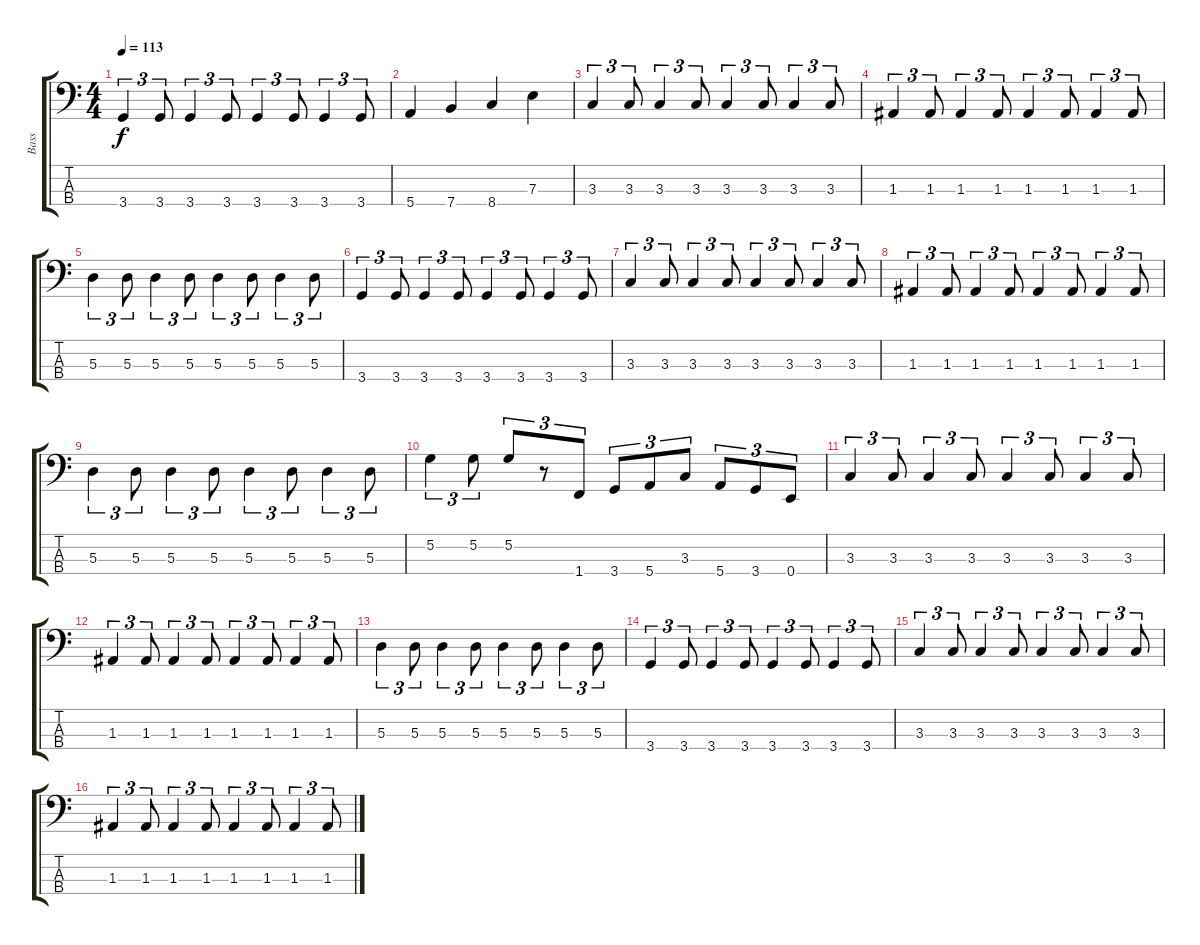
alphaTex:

\track ("Bass" "Bass") {instrument electricbasspick}
\staff {score tabs}
\tuning (G2 D2 A1 E1) {hide}
\ts (4 4)
\tempo 113
\clef f4
\ks c
3.4.4{tu (3 2) dy f} 3.4.8{tu (3 2)} 3.4.4{tu (3 2)} 3.4.8{tu (3 2)} 3.4.4{tu (3 2)} 3.4.8{tu (3 2)} 3.4.4{tu (3 2)} 3.4.8{tu (3 2)} |
5.4.4 7.4.4 8.4.4 7.3.4 |
3.3.4{tu (3 2)} 3.3.8{tu (3 2)} 3.3.4{tu (3 2)} 3.3.8{tu (3 2)} 3.3.4{tu (3 2)} 3.3.8{tu (3 2)} 3.3.4{tu (3 2)} 3.3.8{tu (3 2)} |
1.3.4{tu (3 2)} 1.3.8{tu (3 2)} 1.3.4{tu (3 2)} 1.3.8{tu (3 2)} 1.3.4{tu (3 2)} 1.3.8{tu (3 2)} 1.3.4{tu (3 2)} 1.3.8{tu (3 2)} |
5.3.4{tu (3 2)} 5.3.8{tu (3 2)} 5.3.4{tu (3 2)} 5.3.8{tu (3 2)} 5.3.4{tu (3 2)} 5.3.8{tu (3 2)} 5.3.4{tu (3 2)} 5.3.8{tu (3 2)} |
3.4.4{tu (3 2)} 3.4.8{tu (3 2)} 3.4.4{tu (3 2)} 3.4.8{tu (3 2)} 3.4.4{tu (3 2)} 3.4.8{tu (3 2)} 3.4.4{tu (3 2)} 3.4.8{tu (3 2)} |
3.3.4{tu (3 2)} 3.3.8{tu (3 2)} 3.3.4{tu (3 2)} 3.3.8{tu (3 2)} 3.3.4{tu (3 2)} 3.3.8{tu (3 2)} 3.3.4{tu (3 2)} 3.3.8{tu (3 2)} |
1.3.4{tu (3 2)} 1.3.8{tu (3 2)} 1.3.4{tu (3 2)} 1.3.8{tu (3 2)} 1.3.4{tu (3 2)} 1.3.8{tu (3 2)} 1.3.4{tu (3 2)} 1.3.8{tu (3 2)} |
5.3.4{tu (3 2)} 5.3.8{tu (3 2)} 5.3.4{tu (3 2)} 5.3.8{tu (3 2)} 5.3.4{tu (3 2)} 5.3.8{tu (3 2)} 5.3.4{tu (3 2)} 5.3.8{tu (3 2)} |
5.2.4{tu (3 2)} 5.2.8{tu (3 2)} 5.2.8{tu (3 2)} r.8{tu (3 2)} 1.4.8{tu (3 2)} 3.4.8{tu (3 2)} 5.4.8{tu (3 2)} 3.3.8{tu (3 2)} 5.4.8{tu (3 2)} 3.4.8{tu (3 2)} 0.4.8{tu (3 2)} |
3.3.4{tu (3 2)} 3.3.8{tu (3 2)} 3.3.4{tu (3 2)} 3.3.8{tu (3 2)} 3.3.4{tu (3 2)} 3.3.8{tu (3 2)} 3.3.4{tu (3 2)} 3.3.8{tu (3 2)} |
1.3.4{tu (3 2)} 1.3.8{tu (3 2)} 1.3.4{tu (3 2)} 1.3.8{tu (3 2)} 1.3.4{tu (3 2)} 1.3.8{tu (3 2)} 1.3.4{tu (3 2)} 1.3.8{tu (3 2)} |
5.3.4{tu (3 2)} 5.3.8{tu (3 2)} 5.3.4{tu (3 2)} 5.3.8{tu (3 2)} 5.3.4{tu (3 2)} 5.3.8{tu (3 2)} 5.3.4{tu (3 2)} 5.3.8{tu (3 2)} |
3.4.4{tu (3 2)} 3.4.8{tu (3 2)} 3.4.4{tu (3 2)} 3.4.8{tu (3 2)} 3.4.4{tu (3 2)} 3.4.8{tu (3 2)} 3.4.4{tu (3 2)} 3.4.8{tu (3 2)} |
3.3.4{tu (3 2)} 3.3.8{tu (3 2)} 3.3.4{tu (3 2)} 3.3.8{tu (3 2)} 3.3.4{tu (3 2)} 3.3.8{tu (3 2)} 3.3.4{tu (3 2)} 3.3.8{tu (3 2)} |
1.3.4{tu (3 2)} 1.3.8{tu (3 2)} 1.3.4{tu (3 2)} 1.3.8{tu (3 2)} 1.3.4{tu (3 2)} 1.3.8{tu (3 2)} 1.3.4{tu (3 2)} 1.3.8{tu (3 2)}
